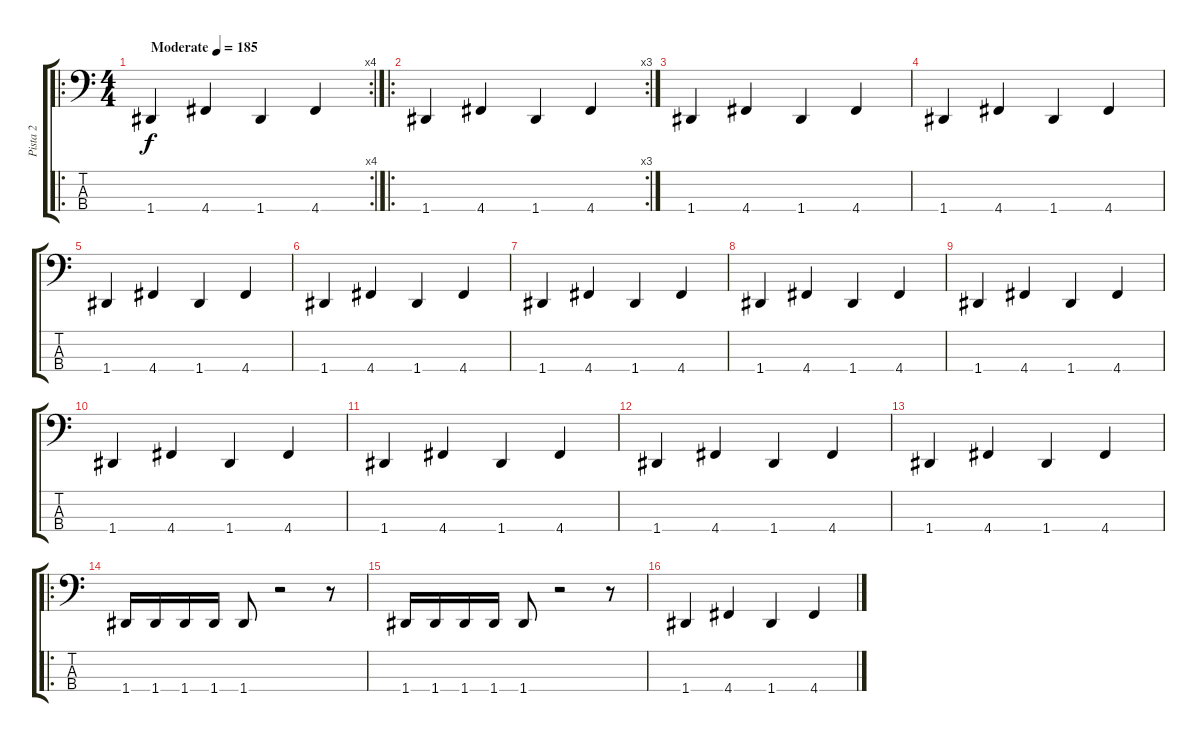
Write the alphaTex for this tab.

\track ("Pista 2" "Pista 2") {instrument electricbassfinger}
\staff {score tabs}
\tuning (F2 C2 G1 D1) {hide}
\ro
\rc 4
\ts (4 4)
\tempo (185 "Moderate")
\clef f4
\ks c
1.4.4{dy f instrument electricbassfinger} 4.4.4 1.4.4 4.4.4 |
\ro
\rc 3
1.4.4 4.4.4 1.4.4 4.4.4 |
1.4.4 4.4.4 1.4.4 4.4.4 |
1.4.4 4.4.4 1.4.4 4.4.4 |
1.4.4 4.4.4 1.4.4 4.4.4 |
1.4.4 4.4.4 1.4.4 4.4.4 |
1.4.4 4.4.4 1.4.4 4.4.4 |
1.4.4 4.4.4 1.4.4 4.4.4 |
1.4.4 4.4.4 1.4.4 4.4.4 |
1.4.4 4.4.4 1.4.4 4.4.4 |
1.4.4 4.4.4 1.4.4 4.4.4 |
1.4.4 4.4.4 1.4.4 4.4.4 |
1.4.4 4.4.4 1.4.4 4.4.4 |
\ro
1.4.16 1.4.16 1.4.16 1.4.16 1.4.8 r.2 r.8 |
1.4.16 1.4.16 1.4.16 1.4.16 1.4.8 r.2 r.8 |
1.4.4 4.4.4 1.4.4 4.4.4
